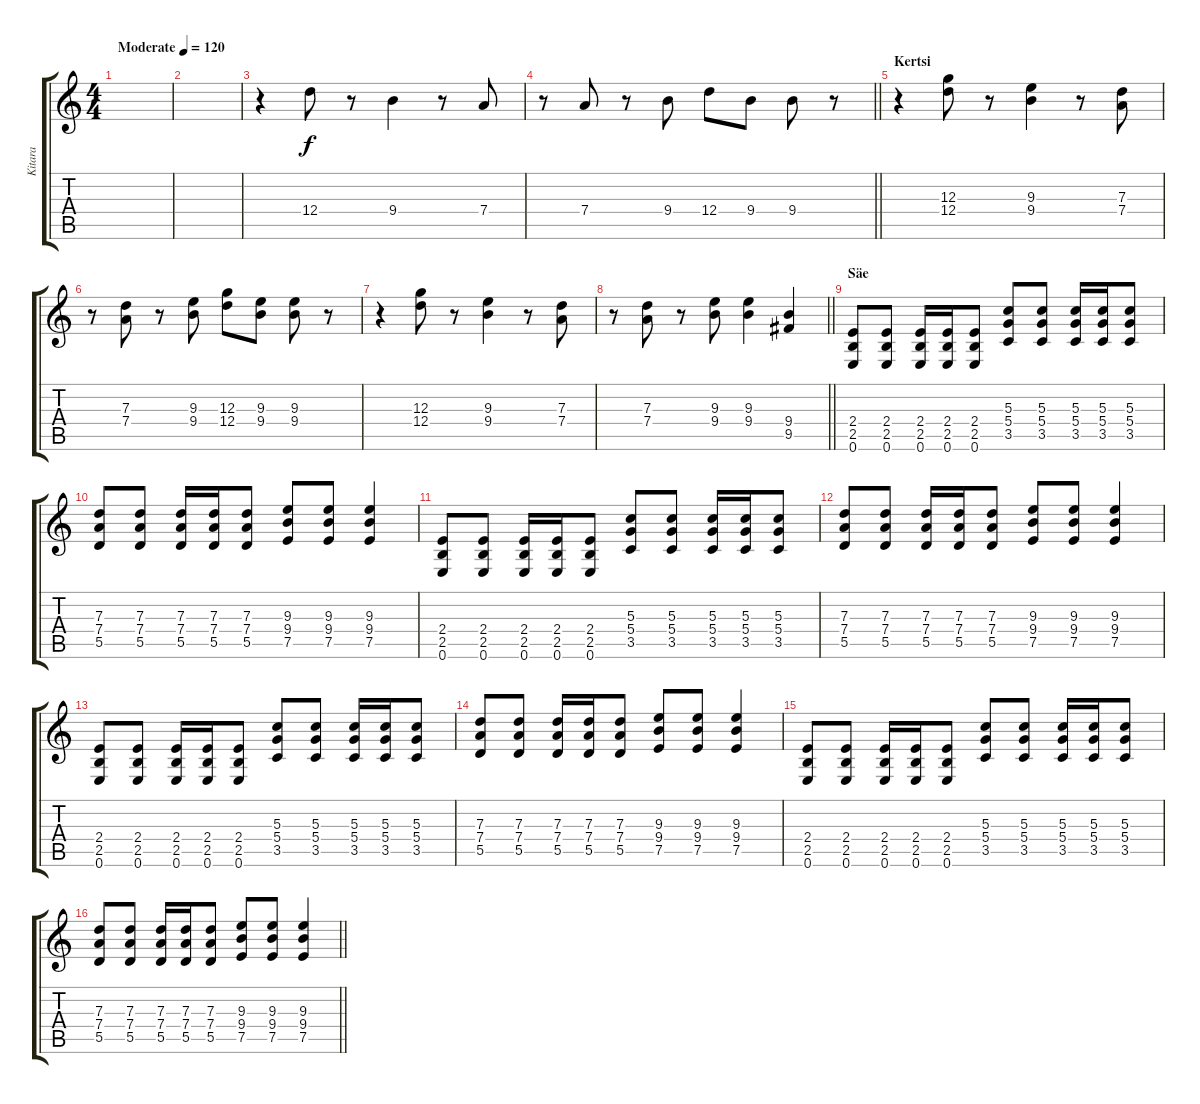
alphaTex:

\track ("Kitara" "Kitara") {instrument overdrivenguitar}
\staff {score tabs}
\tuning (E4 B3 G3 D3 A2 E2) {hide}
\ts (4 4)
\tempo (120 "Moderate")
\clef g2
\ks c
|
|
r.4 12.4.8 r.8 9.4.4 r.8 7.4.8 |
\barLineRight lightlight
r.8 7.4.8 r.8 9.4.8 12.4.8 9.4.8 9.4.8 r.8 |
\section ("" "Kertsi")
r.4 (12.3 12.4).8 r.8 (9.3 9.4).4 r.8 (7.3 7.4).8 |
r.8 (7.3 7.4).8 r.8 (9.3 9.4).8 (12.3 12.4).8 (9.3 9.4).8 (9.3 9.4).8 r.8 |
r.4 (12.3 12.4).8 r.8 (9.3 9.4).4 r.8 (7.3 7.4).8 |
\barLineRight lightlight
r.8 (7.3 7.4).8 r.8 (9.3 9.4).8 (9.3 9.4).4 (9.4 9.5).4 |
\section ("" "Säe")
(2.4 2.5 0.6).8 (2.4 2.5 0.6).8 (2.4 2.5 0.6).16 (2.4 2.5 0.6).16 (2.4 2.5 0.6).8 (5.3 5.4 3.5).8 (5.3 5.4 3.5).8 (5.3 5.4 3.5).16 (5.3 5.4 3.5).16 (5.3 5.4 3.5).8 |
(7.3 7.4 5.5).8 (7.3 7.4 5.5).8 (7.3 7.4 5.5).16 (7.3 7.4 5.5).16 (7.3 7.4 5.5).8 (9.3 9.4 7.5).8 (9.3 9.4 7.5).8 (9.3 9.4 7.5).4 |
(2.4 2.5 0.6).8 (2.4 2.5 0.6).8 (2.4 2.5 0.6).16 (2.4 2.5 0.6).16 (2.4 2.5 0.6).8 (5.3 5.4 3.5).8 (5.3 5.4 3.5).8 (5.3 5.4 3.5).16 (5.3 5.4 3.5).16 (5.3 5.4 3.5).8 |
(7.3 7.4 5.5).8 (7.3 7.4 5.5).8 (7.3 7.4 5.5).16 (7.3 7.4 5.5).16 (7.3 7.4 5.5).8 (9.3 9.4 7.5).8 (9.3 9.4 7.5).8 (9.3 9.4 7.5).4 |
(2.4 2.5 0.6).8 (2.4 2.5 0.6).8 (2.4 2.5 0.6).16 (2.4 2.5 0.6).16 (2.4 2.5 0.6).8 (5.3 5.4 3.5).8 (5.3 5.4 3.5).8 (5.3 5.4 3.5).16 (5.3 5.4 3.5).16 (5.3 5.4 3.5).8 |
(7.3 7.4 5.5).8 (7.3 7.4 5.5).8 (7.3 7.4 5.5).16 (7.3 7.4 5.5).16 (7.3 7.4 5.5).8 (9.3 9.4 7.5).8 (9.3 9.4 7.5).8 (9.3 9.4 7.5).4 |
(2.4 2.5 0.6).8 (2.4 2.5 0.6).8 (2.4 2.5 0.6).16 (2.4 2.5 0.6).16 (2.4 2.5 0.6).8 (5.3 5.4 3.5).8 (5.3 5.4 3.5).8 (5.3 5.4 3.5).16 (5.3 5.4 3.5).16 (5.3 5.4 3.5).8 |
\barLineRight lightlight
(7.3 7.4 5.5).8 (7.3 7.4 5.5).8 (7.3 7.4 5.5).16 (7.3 7.4 5.5).16 (7.3 7.4 5.5).8 (9.3 9.4 7.5).8 (9.3 9.4 7.5).8 (9.3 9.4 7.5).4
